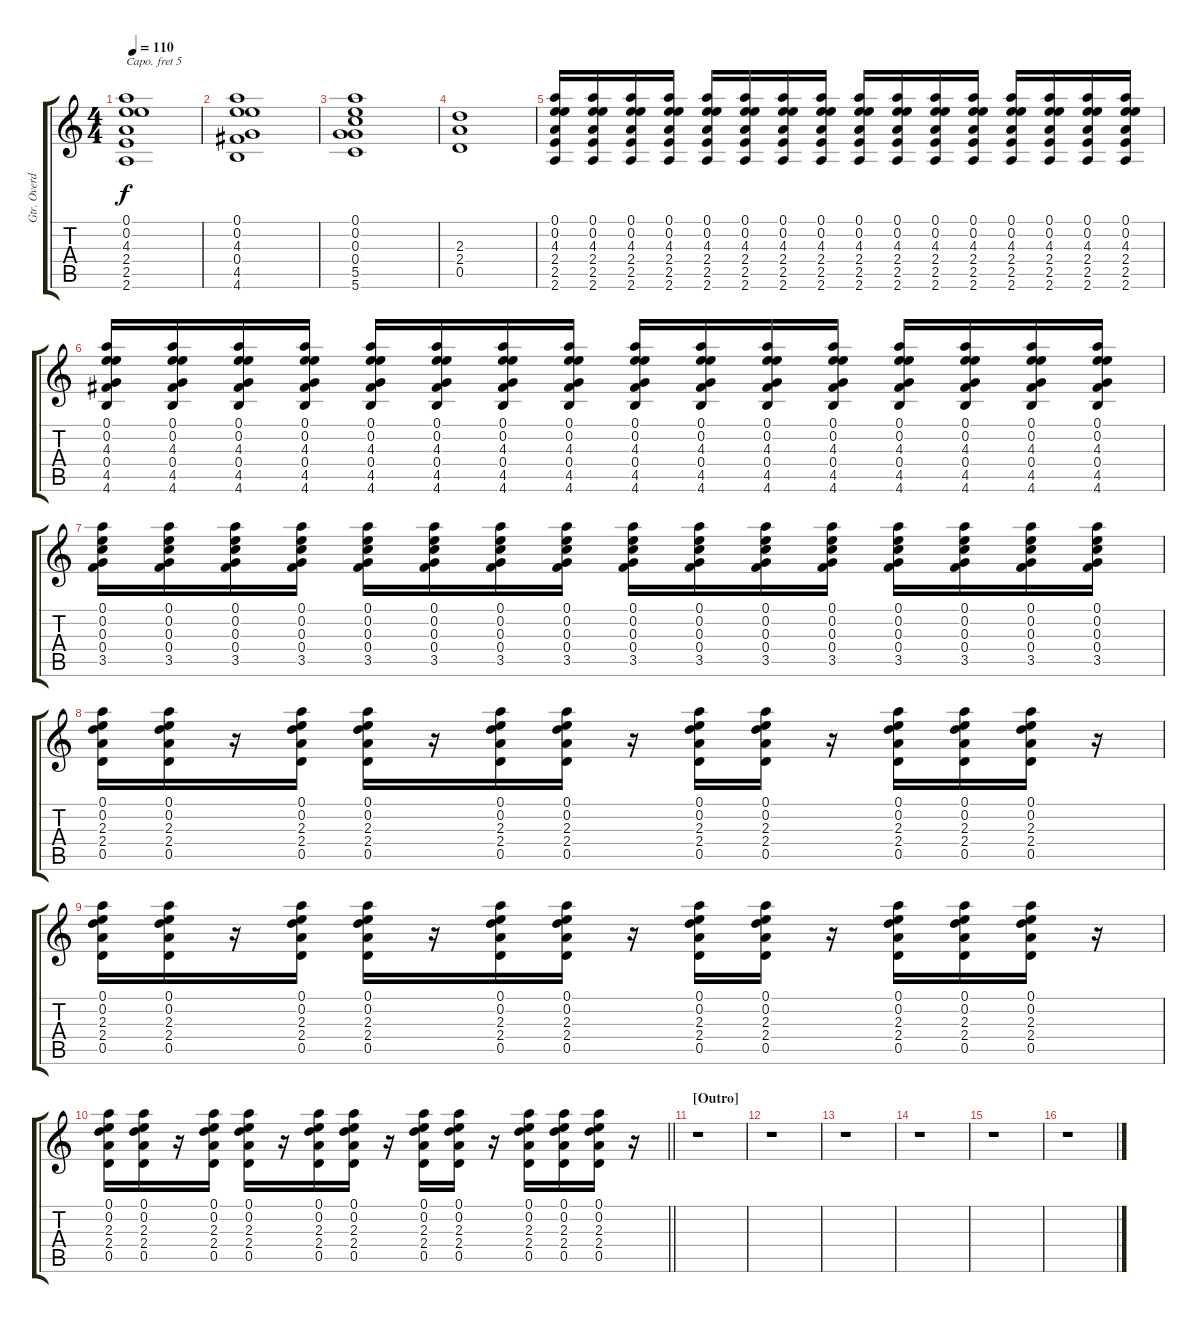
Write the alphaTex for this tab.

\track ("Gtr. Overdub 1 | Capo V" "Gtr. Overd") {instrument distortionguitar}
\staff {score tabs}
\capo 5
\tuning (E4 B3 G3 D3 A2 D2) {hide}
\ts (4 4)
\tempo 110
\clef g2
\ks c
(0.1 0.2 4.3 2.4 2.5 2.6).1{dy f} |
(0.1 0.2 4.3 0.4 4.5 4.6).1 |
(0.1 0.2 0.3 0.4 5.5 5.6).1 |
(2.3 2.4 0.5).1 |
(0.1 0.2 4.3 2.4 2.5 2.6).16 (0.1 0.2 4.3 2.4 2.5 2.6).16 (0.1 0.2 4.3 2.4 2.5 2.6).16 (0.1 0.2 4.3 2.4 2.5 2.6).16 (0.1 0.2 4.3 2.4 2.5 2.6).16 (0.1 0.2 4.3 2.4 2.5 2.6).16 (0.1 0.2 4.3 2.4 2.5 2.6).16 (0.1 0.2 4.3 2.4 2.5 2.6).16 (0.1 0.2 4.3 2.4 2.5 2.6).16 (0.1 0.2 4.3 2.4 2.5 2.6).16 (0.1 0.2 4.3 2.4 2.5 2.6).16 (0.1 0.2 4.3 2.4 2.5 2.6).16 (0.1 0.2 4.3 2.4 2.5 2.6).16 (0.1 0.2 4.3 2.4 2.5 2.6).16 (0.1 0.2 4.3 2.4 2.5 2.6).16 (0.1 0.2 4.3 2.4 2.5 2.6).16 |
(0.1 0.2 4.3 0.4 4.5 4.6).16 (0.1 0.2 4.3 0.4 4.5 4.6).16 (0.1 0.2 4.3 0.4 4.5 4.6).16 (0.1 0.2 4.3 0.4 4.5 4.6).16 (0.1 0.2 4.3 0.4 4.5 4.6).16 (0.1 0.2 4.3 0.4 4.5 4.6).16 (0.1 0.2 4.3 0.4 4.5 4.6).16 (0.1 0.2 4.3 0.4 4.5 4.6).16 (0.1 0.2 4.3 0.4 4.5 4.6).16 (0.1 0.2 4.3 0.4 4.5 4.6).16 (0.1 0.2 4.3 0.4 4.5 4.6).16 (0.1 0.2 4.3 0.4 4.5 4.6).16 (0.1 0.2 4.3 0.4 4.5 4.6).16 (0.1 0.2 4.3 0.4 4.5 4.6).16 (0.1 0.2 4.3 0.4 4.5 4.6).16 (0.1 0.2 4.3 0.4 4.5 4.6).16 |
(0.1 0.2 0.3 0.4 3.5).16 (0.1 0.2 0.3 0.4 3.5).16 (0.1 0.2 0.3 0.4 3.5).16 (0.1 0.2 0.3 0.4 3.5).16 (0.1 0.2 0.3 0.4 3.5).16 (0.1 0.2 0.3 0.4 3.5).16 (0.1 0.2 0.3 0.4 3.5).16 (0.1 0.2 0.3 0.4 3.5).16 (0.1 0.2 0.3 0.4 3.5).16 (0.1 0.2 0.3 0.4 3.5).16 (0.1 0.2 0.3 0.4 3.5).16 (0.1 0.2 0.3 0.4 3.5).16 (0.1 0.2 0.3 0.4 3.5).16 (0.1 0.2 0.3 0.4 3.5).16 (0.1 0.2 0.3 0.4 3.5).16 (0.1 0.2 0.3 0.4 3.5).16 |
(0.1 0.2 2.3 2.4 0.5).16 (0.1 0.2 2.3 2.4 0.5).16 r.16 (0.1 0.2 2.3 2.4 0.5).16 (0.1 0.2 2.3 2.4 0.5).16 r.16 (0.1 0.2 2.3 2.4 0.5).16 (0.1 0.2 2.3 2.4 0.5).16 r.16 (0.1 0.2 2.3 2.4 0.5).16 (0.1 0.2 2.3 2.4 0.5).16 r.16 (0.1 0.2 2.3 2.4 0.5).16 (0.1 0.2 2.3 2.4 0.5).16 (0.1 0.2 2.3 2.4 0.5).16 r.16 |
(0.1 0.2 2.3 2.4 0.5).16 (0.1 0.2 2.3 2.4 0.5).16 r.16 (0.1 0.2 2.3 2.4 0.5).16 (0.1 0.2 2.3 2.4 0.5).16 r.16 (0.1 0.2 2.3 2.4 0.5).16 (0.1 0.2 2.3 2.4 0.5).16 r.16 (0.1 0.2 2.3 2.4 0.5).16 (0.1 0.2 2.3 2.4 0.5).16 r.16 (0.1 0.2 2.3 2.4 0.5).16 (0.1 0.2 2.3 2.4 0.5).16 (0.1 0.2 2.3 2.4 0.5).16 r.16 |
\barLineRight lightlight
(0.1 0.2 2.3 2.4 0.5).16 (0.1 0.2 2.3 2.4 0.5).16 r.16 (0.1 0.2 2.3 2.4 0.5).16 (0.1 0.2 2.3 2.4 0.5).16 r.16 (0.1 0.2 2.3 2.4 0.5).16 (0.1 0.2 2.3 2.4 0.5).16 r.16 (0.1 0.2 2.3 2.4 0.5).16 (0.1 0.2 2.3 2.4 0.5).16 r.16 (0.1 0.2 2.3 2.4 0.5).16 (0.1 0.2 2.3 2.4 0.5).16 (0.1 0.2 2.3 2.4 0.5).16 r.16 |
\section ("" "[Outro]")
r.1 |
r.1 |
r.1 |
r.1 |
r.1 |
r.1
